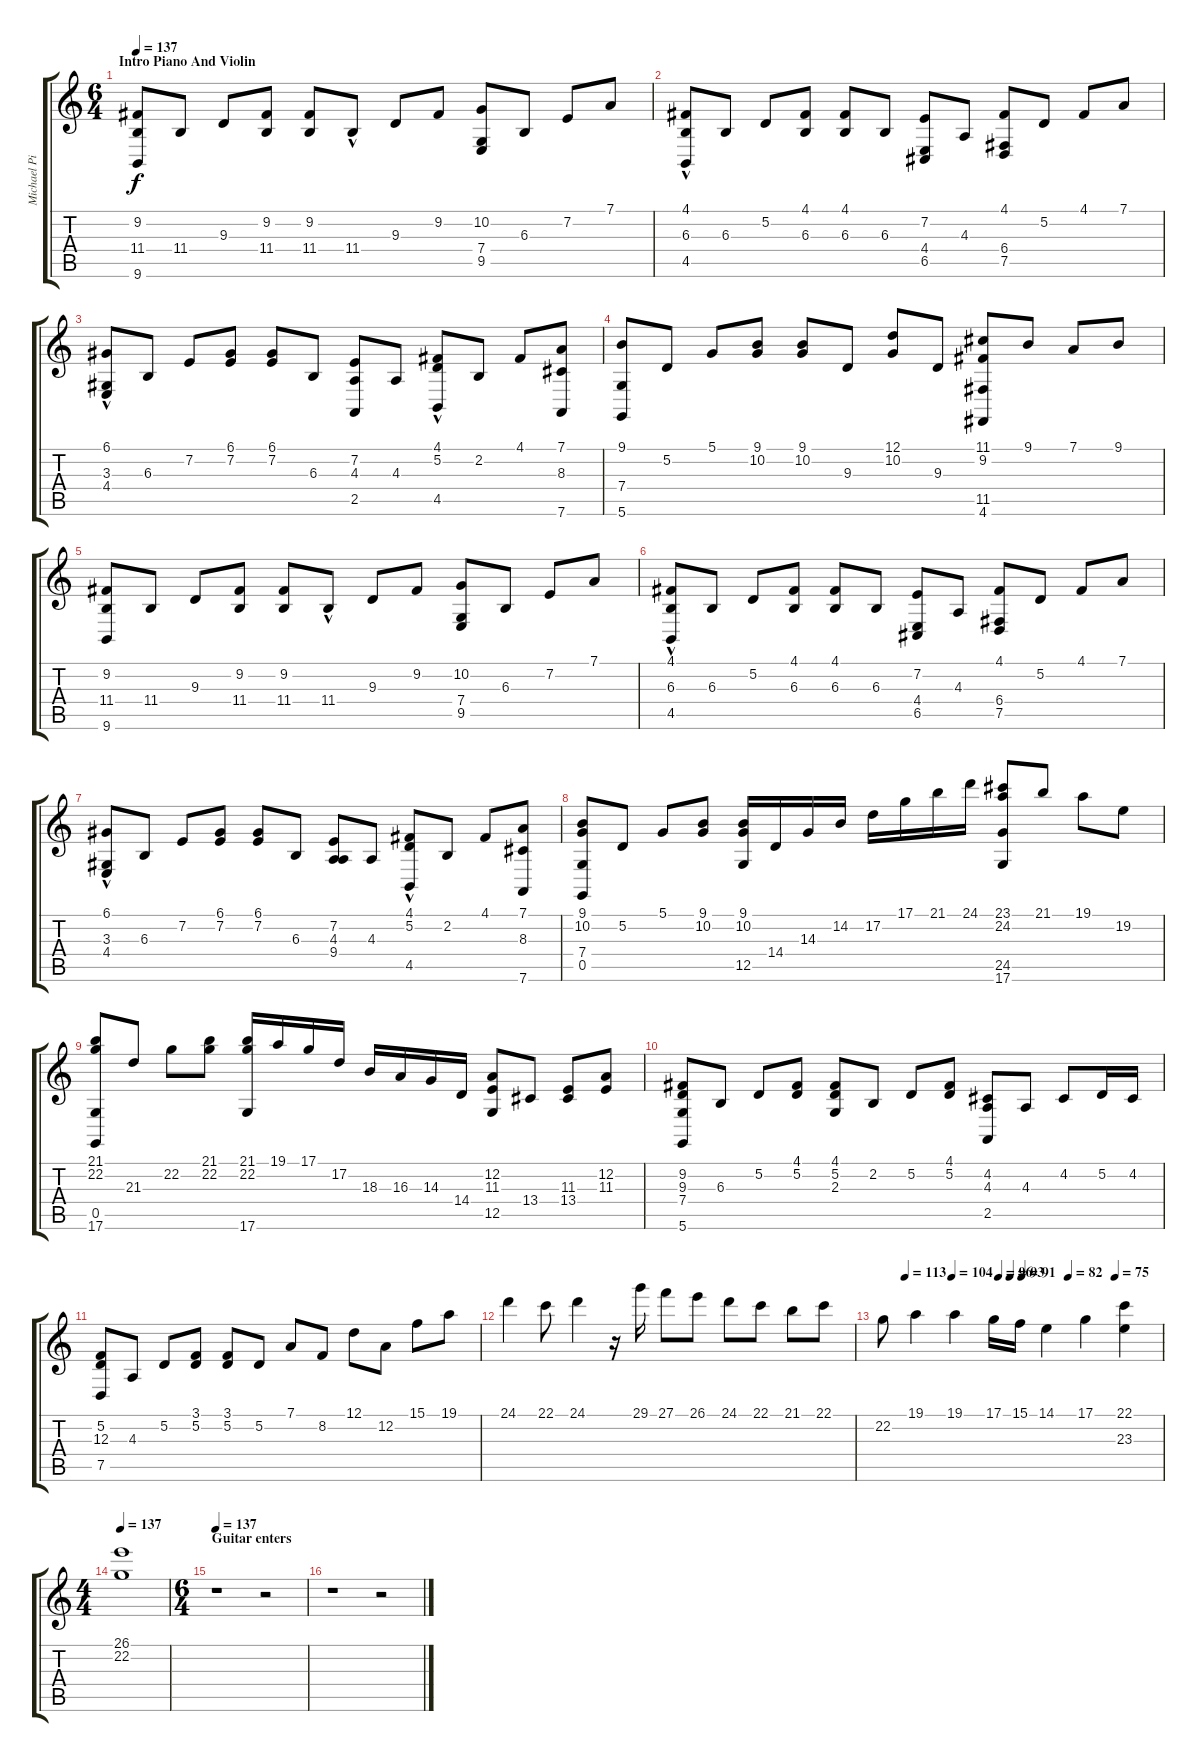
\track ("Michael Pinella" "Michael Pi") {instrument acousticgrandpiano}
\staff {score tabs}
\tuning (D4 A3 F3 C3 G2 D2) {hide}
\ts (6 4)
\section ("" "Intro Piano And Violin")
\tempo 137
\tempo 115
\tempo 137
\clef g2
\ks c
(9.2 11.4 9.6).8{dy f instrument acousticgrandpiano} 11.4.8 9.3.8 (9.2 11.4).8 (9.2 11.4).8 11.4{hac}.8 9.3.8 9.2.8 (10.2 7.4 9.5).8 6.3.8 7.2.8 7.1.8 |
(4.1 6.3 4.5{hac}).8 6.3.8 5.2.8 (4.1 6.3).8 (4.1 6.3).8 6.3.8 (7.2 4.4 6.5).8 4.3.8 (4.1 6.4 7.5).8 5.2.8 4.1.8 7.1.8 |
(6.1 3.3{hac} 4.4{hac}).8 6.3.8 7.2.8 (6.1 7.2).8 (6.1 7.2).8 6.3.8 (7.2 4.3 2.5).8 4.3.8 (4.1 5.2{hac} 4.5{hac}).8 2.2.8 4.1.8 (7.1 8.3 7.6).8 |
(9.1 7.4 5.6).8 5.2.8 5.1.8 (9.1 10.2).8 (9.1 10.2).8 9.3.8 (12.1 10.2).8 9.3.8 (11.1 9.2 11.5 4.6).8 9.1.8 7.1.8 9.1.8 |
(9.2 11.4 9.6).8 11.4.8 9.3.8 (9.2 11.4).8 (9.2 11.4).8 11.4{hac}.8 9.3.8 9.2.8 (10.2 7.4 9.5).8 6.3.8 7.2.8 7.1.8 |
(4.1 6.3 4.5{hac}).8 6.3.8 5.2.8 (4.1 6.3).8 (4.1 6.3).8 6.3.8 (7.2 4.4 6.5).8 4.3.8 (4.1 6.4 7.5).8 5.2.8 4.1.8 7.1.8 |
(6.1 3.3{hac} 4.4{hac}).8 6.3.8 7.2.8 (6.1 7.2).8 (6.1 7.2).8 6.3.8 (7.2 4.3 9.4).8 4.3.8 (4.1 5.2{hac} 4.5{hac}).8 2.2.8 4.1.8 (7.1 8.3 7.6).8 |
(9.1 10.2 7.4 0.5).8 5.2.8 5.1.8 (9.1 10.2).8 (9.1 10.2 12.5).16 14.4.16 14.3.16 14.2.16 17.2.16 17.1.16 21.1.16 24.1.16 (23.1 24.2 24.5 17.6).8 21.1.8 19.1.8 19.2.8 |
(21.1 22.2 0.5 17.6).8 21.3.8 22.2.8 (21.1 22.2).8 (21.1 22.2 17.6).16 19.1.16 17.1.16 17.2.16 18.3.16 16.3.16 14.3.16 14.4.16 (12.2 11.3 12.5).8 13.4.8 (11.3 13.4).8 (12.2 11.3).8 |
(9.2 9.3 7.4 5.6).8 6.3.8 5.2.8 (4.1 5.2).8 (4.1 5.2 2.3).8 2.2.8 5.2.8 (4.1 5.2).8 (4.2 4.3 2.5).8 4.3.8 4.2.8 5.2.16 4.2.16 |
(5.2 12.3 7.5).8 4.3.8 5.2.8 (3.1 5.2).8 (3.1 5.2).8 5.2.8 7.1.8 8.2.8 12.1.8 12.2.8 15.1.8 19.1.8 |
24.1.4 22.1.8 24.1.4 r.16 29.1.16 27.1.8 26.1.8 24.1.8 22.1.8 21.1.8 22.1.8 |
\tempo (113 0.08333333333333333)
\tempo (104 0.25)
\tempo (96 0.4166666666666667)
\tempo (93 0.4583333333333333)
\tempo (91 0.5)
\tempo (82 0.6666666666666666)
\tempo (75 0.8333333333333334)
22.2.8 19.1.4 19.1.4 17.1.16 15.1.16 14.1.4 17.1.4 (22.1 23.3).4 |
\ts (4 4)
\tempo 137
(26.1 22.2).1 |
\ts (6 4)
\section ("" "Guitar enters")
\tempo 137
r.1 r.2 |
r.1 r.2
